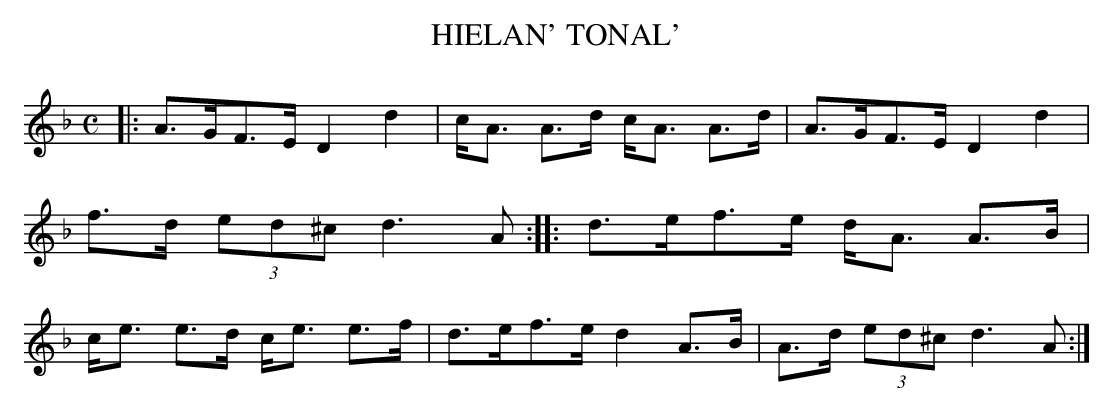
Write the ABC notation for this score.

X:1
T: HIELAN' TONAL'
M: C
L: 1/8
K: Dm
|:\
A>GF>E D2d2 | c<A A>d c<A A>d |\
A>GF>E D2d2 | f>d (3ed^c d3 A ::\
d>ef>e d<A A>B | c<e e>d c<e e>f |\
d>ef>e d2 A>B | A>d (3ed^c d3 A :|
